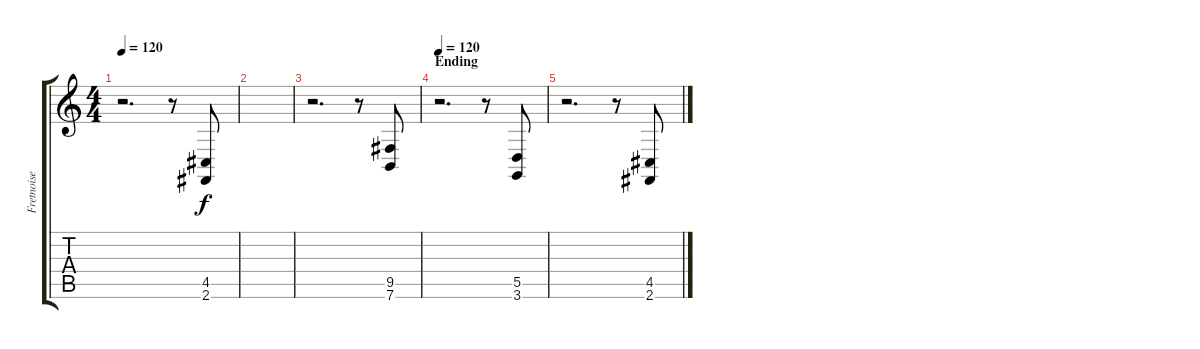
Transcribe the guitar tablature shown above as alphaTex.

\track ("Fretnoise" "Fretnoise") {instrument guitarfretnoise}
\staff {score tabs}
\tuning (E4 B3 G3 D3 A2 E2) {hide}
\ts (4 4)
\tempo 120
\clef g2
\ks c
r.2{d dy f} r.8 (4.5 2.6).8 |
|
r.2{d} r.8 (9.5 7.6).8 |
\section ("" "Ending")
\tempo 120
r.2{d} r.8 (5.5 3.6).8 |
r.2{d} r.8 (4.5 2.6).8
